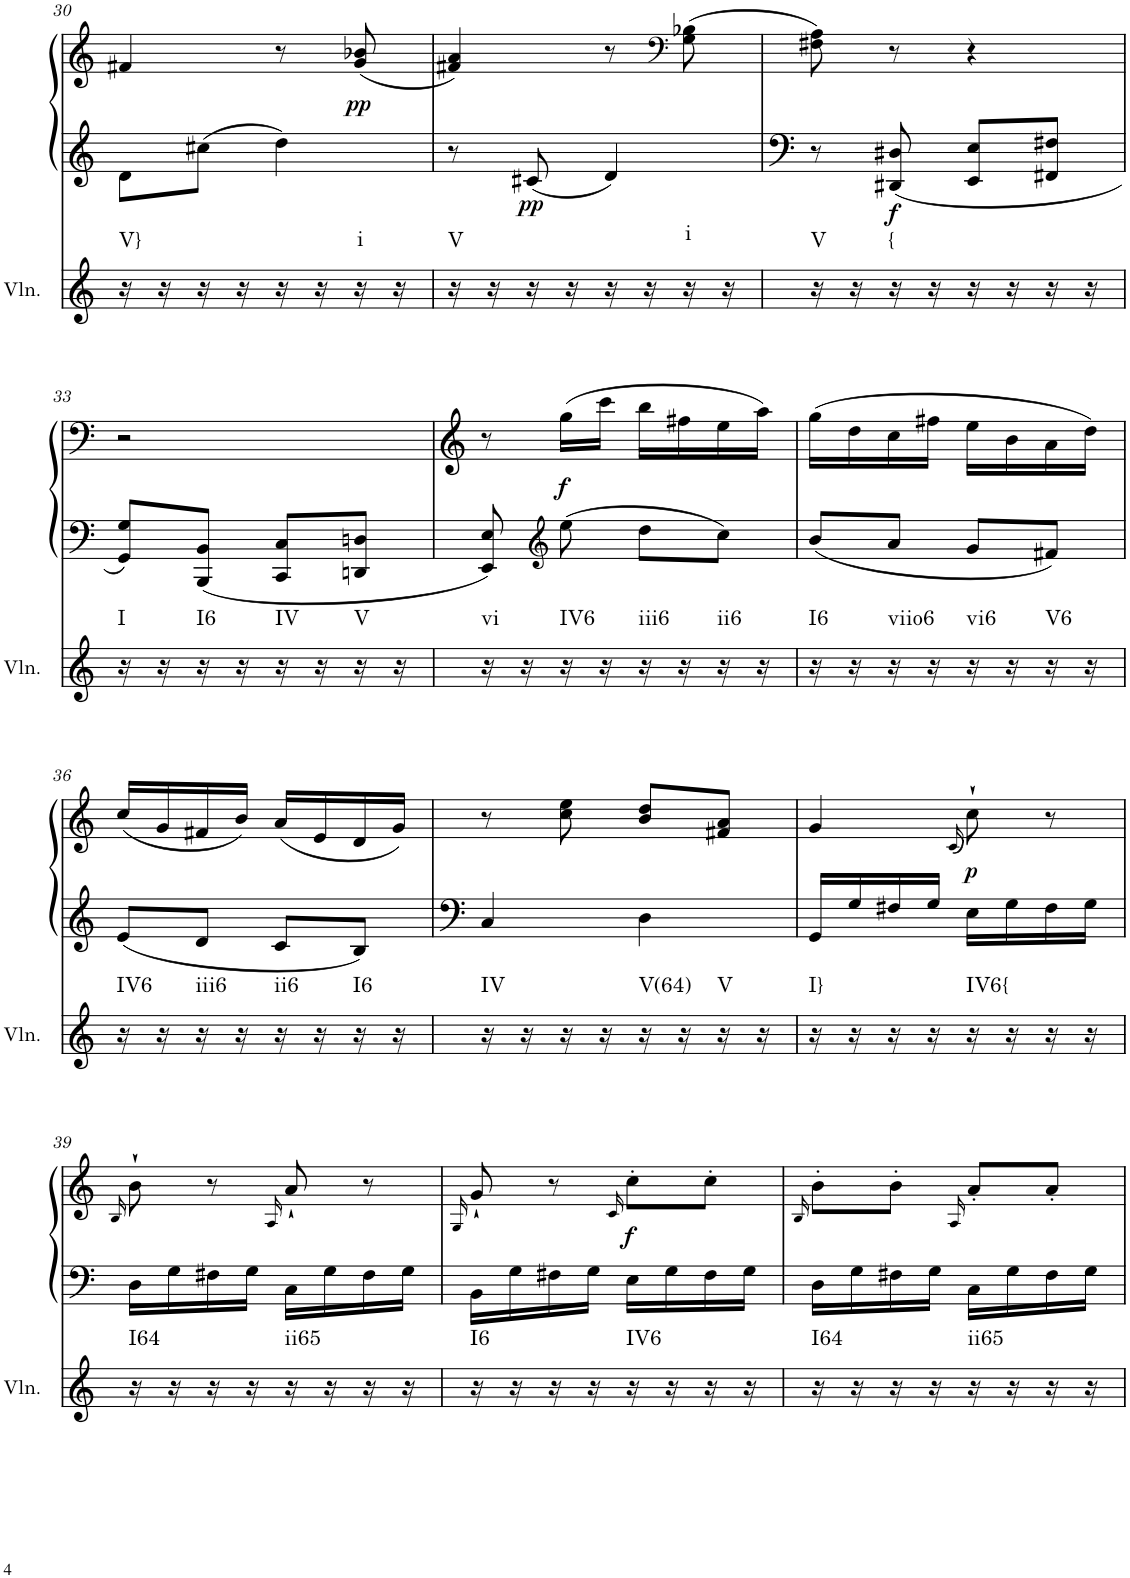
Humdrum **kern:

**kern	**harte	**kern	**kern	**dynam
*part2	*part2	*part1	*part1	*part1
*staff3	*	*staff2	*staff1	*staff1/2
*I"Violin	*	*I"Klavier linke Hand	*	*
*I'Vln.	*	*	*	*
!!LO:PB:g=z
*clefG2	*	*clefG2	*clefG2	*
*k[]	*	*k[]	*k[]	*
*M2/4	*	*M2/4	*M2/4	*
=30	=30	=30	=30	=30
!	!LO:H:kt=V}	!	!	!
16r	N	8d\L	4f#X/	.
16r	.	.	.	.
16r	.	8cc#X\J	.	.
16r	.	.	.	.
16r	.	4dd\	8r	.
16r	.	.	.	.
!	!LO:H:kt=i	!	!	!LO:DY:b
16r	N	.	(8g/ 8b-X/	pp
16r	.	.	.	.
=31	=31	=31	=31	=31
!	!LO:H:kt=V	!	!	!
16r	N	8r	4f#X/ 4a/)	.
16r	.	.	.	.
!	!	!	!	!LO:DY:b=2
16r	.	8c#X/	.	pp
16r	.	.	.	.
16r	.	4d/	8r	.
16r	.	.	.	.
*	*	*	*clefF4	*
!	!LO:H:kt=i	!	!	!
16r	N	.	(8G\ 8B-X\	.
16r	.	.	.	.
=32	=32	=32	=32	=32
!	!LO:H:kt=V	!	!	!
16r	N	8r	8F#X\ 8A\)	.
16r	.	.	.	.
!	!LO:H:kt={	!	!	!LO:DY:b=2
16r	N	8DD#X/ 8D#X/	8r	f
16r	.	.	.	.
16r	.	8EE/ 8E/L	4r	.
16r	.	.	.	.
16r	.	8FF#X/ 8F#X/J	.	.
16r	.	.	.	.
!!LO:LB:g=z
=33	=33	=33	=33	=33
!	!LO:H:kt=I	!	!	!
16r	N	8GG/ 8G/L	2r	.
16r	.	.	.	.
!	!LO:H:kt=I6	!	!	!
16r	N	8BBB/ 8BB/J	.	.
16r	.	.	.	.
!	!LO:H:kt=IV	!	!	!
16r	N	8CC/ 8C/L	.	.
16r	.	.	.	.
!	!LO:H:kt=V	!	!	!
16r	N	8DDn/ 8Dn/J	.	.
16r	.	.	.	.
=34	=34	=34	=34	=34
!	!LO:H:kt=vi	!	!	!
16r	N	8EE/ 8E/	8r	.
16r	.	.	.	.
*	*	*clefG2	*	*
!	!LO:H:kt=IV6	!	!	!LO:DY:b
16r	N	8ee\	(16gg\LL	f
16r	.	.	16ccc\JJ	.
!	!LO:H:kt=iii6	!	!	!
16r	N	8dd\L	16bb\LL	.
16r	.	.	16ff#X\	.
!	!LO:H:kt=ii6	!	!	!
16r	N	8cc\J	16ee\	.
16r	.	.	16aa\JJ)	.
=35	=35	=35	=35	=35
!	!LO:H:kt=I6	!	!	!
16r	N	8b/L	(16gg\LL	.
16r	.	.	16dd\	.
!	!LO:H:kt=viio6	!	!	!
16r	N	8a/J	16cc\	.
16r	.	.	16ff#X\JJ	.
!	!LO:H:kt=vi6	!	!	!
16r	N	8g/L	16ee\LL	.
16r	.	.	16b\	.
!	!LO:H:kt=V6	!	!	!
16r	N	8f#X/J	16a\	.
16r	.	.	16dd\JJ)	.
!!LO:LB:g=z
=36	=36	=36	=36	=36
!	!LO:H:kt=IV6	!	!	!
16r	N	8e/L	(16cc/LL	.
16r	.	.	16g/	.
!	!LO:H:kt=iii6	!	!	!
16r	N	8d/J	16f#X/	.
16r	.	.	16b/JJ)	.
!	!LO:H:kt=ii6	!	!	!
16r	N	8c/L	(16a/LL	.
16r	.	.	16e/	.
!	!LO:H:kt=I6	!	!	!
16r	N	8B/J	16d/	.
16r	.	.	16g/JJ)	.
=37	=37	=37	=37	=37
!	!LO:H:kt=IV	!	!	!
16r	N	4C/	8r	.
16r	.	.	.	.
16r	.	.	8cc\ 8ee\	.
16r	.	.	.	.
!	!LO:H:kt=V(64)	!	!	!
16r	N	4D\	8b/ 8dd/L	.
16r	.	.	.	.
!	!LO:H:kt=V	!	!	!
16r	N	.	8f#X/ 8a/J	.
16r	.	.	.	.
=38	=38	=38	=38	=38
!	!LO:H:kt=I}	!	!	!
16r	N	16GG/LL	4g/	.
16r	.	16G/	.	.
16r	.	16F#X/	.	.
16r	.	16G/JJ	.	.
.	.	.	(16qc/	.
!	!LO:H:kt=IV6{	!	!	!LO:DY:b
16r	N	16E\LL	8cc`\)	p
16r	.	16G\	.	.
16r	.	16F#\	8r	.
16r	.	16G\JJ	.	.
!!LO:LB:g=z
=39	=39	=39	=39	=39
.	.	.	16qB/	.
!	!LO:H:kt=I64	!	!	!
16r	N	16D\LL	8b`\	.
16r	.	16G\	.	.
16r	.	16F#X\	8r	.
16r	.	16G\JJ	.	.
.	.	.	16qA/	.
!	!LO:H:kt=ii65	!	!	!
16r	N	16C\LL	8a`/	.
16r	.	16G\	.	.
16r	.	16F#\	8r	.
16r	.	16G\JJ	.	.
=40	=40	=40	=40	=40
.	.	.	16qG/	.
!	!LO:H:kt=I6	!	!	!
16r	N	16BB\LL	8g`/	.
16r	.	16G\	.	.
16r	.	16F#X\	8r	.
16r	.	16G\JJ	.	.
.	.	.	16qc/	.
!	!LO:H:kt=IV6	!	!	!LO:DY:b
16r	N	16E\LL	8cc'\L	f
16r	.	16G\	.	.
16r	.	16F#\	8cc'\J	.
16r	.	16G\JJ	.	.
=41	=41	=41	=41	=41
.	.	.	16qB/	.
!	!LO:H:kt=I64	!	!	!
16r	N	16D\LL	8b'\L	.
16r	.	16G\	.	.
16r	.	16F#X\	8b'\J	.
16r	.	16G\JJ	.	.
.	.	.	16qA/	.
!	!LO:H:kt=ii65	!	!	!
16r	N	16C\LL	8a'/L	.
16r	.	16G\	.	.
16r	.	16F#\	8a'/J	.
16r	.	16G\JJ	.	.
=	=	=	=	=
*-	*-	*-	*-	*-
